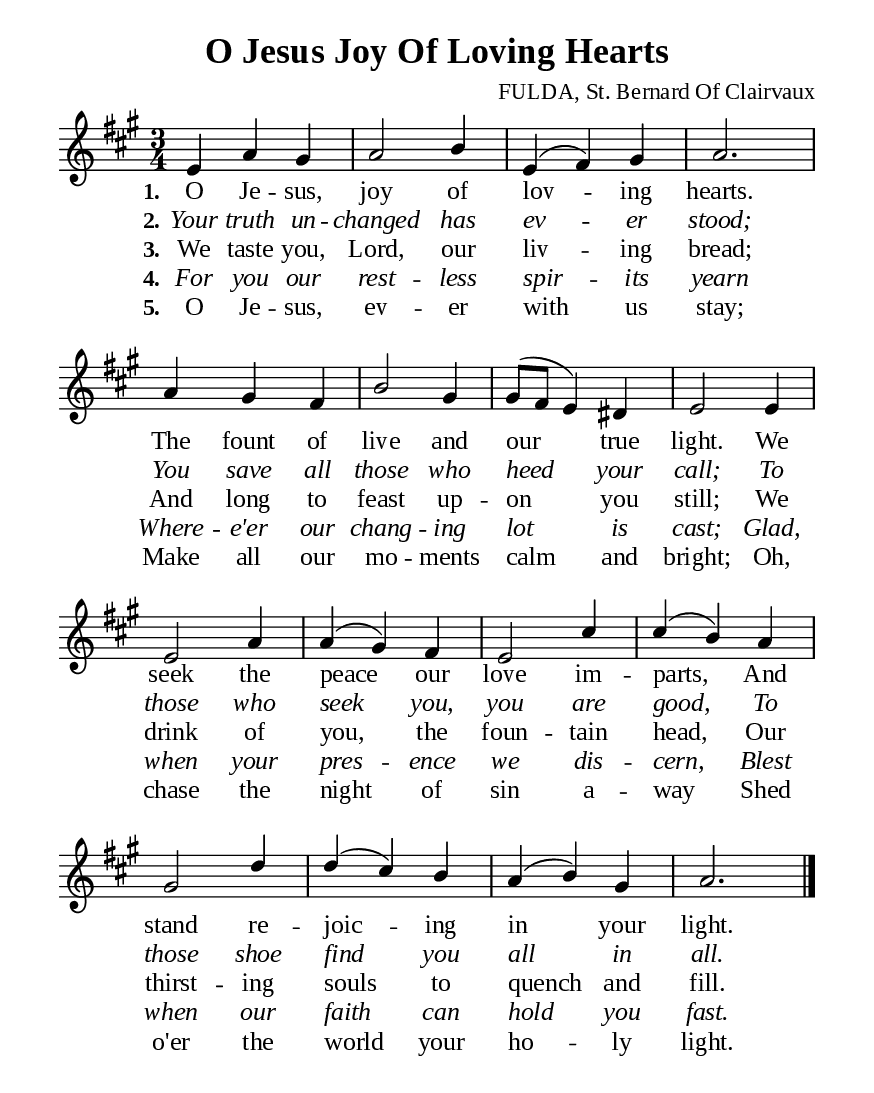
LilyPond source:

\version "2.18.2"

\header {
  title = "O Jesus Joy Of Loving Hearts"
  composer = "FULDA, St. Bernard Of Clairvaux"
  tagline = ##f
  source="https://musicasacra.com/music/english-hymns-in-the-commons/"
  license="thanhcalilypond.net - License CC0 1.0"
}

global= {
  \key a \major
  \time 3/4
  \override Score.BarNumber.break-visibility = ##(#f #f #f)
  \override Lyrics.LyricSpace.minimum-distance = #3.0
}

\paper {
  #(set-paper-size "a5")
  top-margin = 10\mm
  bottom-margin = 5\mm
  left-margin = 10\mm
  right-margin = 10\mm
  indent = #0
  #(define fonts
	 (make-pango-font-tree "Liberation Serif"
	 		       "Liberation Serif"
			       "Liberation Serif"
			       (/ 20 20)))
  system-system-spacing = #'((basic-distance . 3) (padding . 3))
}

printItalic = \with {
  \override LyricText.font-shape = #'italic
}

% Verse music
musicVerseSoprano = \relative c' {
  e4 a gis |
  a2 b4 |
  e, (fis) gis |
  a2. |
  a4 gis fis |
  b2 gis4 |
  gis8 (fis e4) dis |
  e2 e4 |
  e2 a4 |
  a (gis) fis |
  e2 cis'4 |
  cis (b) a |
  gis2 d'4 |
  d (cis) b |
  a (b) gis |
  a2. \bar "|."
}

% Verse lyrics
verseOne = \lyricmode {
  \set stanza = #"1."
  O Je -- sus, joy of lov -- ing hearts.
  The fount of live and our true light.
  We seek the peace our love im -- parts,
  And stand re -- joic -- ing in your light.
}

verseTwo = \lyricmode {
  \set stanza = #"2."
  Your truth un -- changed has ev -- er stood;
  You save all those who heed your call;
  To those who seek you, you are good,
  To those shoe find you all in all.
}

verseThree = \lyricmode {
  \set stanza = #"3."
  We taste you, Lord, our liv -- ing bread;
  And long to feast up -- on you still;
  We drink of you, the foun -- tain head,
  Our thirst -- ing souls to quench and fill.
}

verseFour = \lyricmode {
  \set stanza = #"4."
  For you our rest -- less spir -- its yearn
  Where -- e'er our chang -- ing lot is cast;
  Glad, when your pres -- ence we dis -- cern,
  Blest when our faith can hold you fast.
}

verseFive = \lyricmode {
  \set stanza = #"5."
  O Je -- sus, ev -- er with us stay;
  Make all our mo -- ments calm and bright;
  Oh, chase the night of sin a -- way
  Shed o'er the world your ho -- ly light.
}

% Layout
\score {
    \new ChoirStaff <<
      \new Staff <<
        \clef "treble"
        \new Voice = "sopranos" { \global \stemUp \slurUp \musicVerseSoprano }
      >>
      \new Lyrics \lyricsto sopranos \verseOne
      \new Lyrics \printItalic \lyricsto sopranos \verseTwo
      \new Lyrics \lyricsto sopranos \verseThree
      \new Lyrics \printItalic \lyricsto sopranos \verseFour
      \new Lyrics \lyricsto sopranos \verseFive
    >>
}
